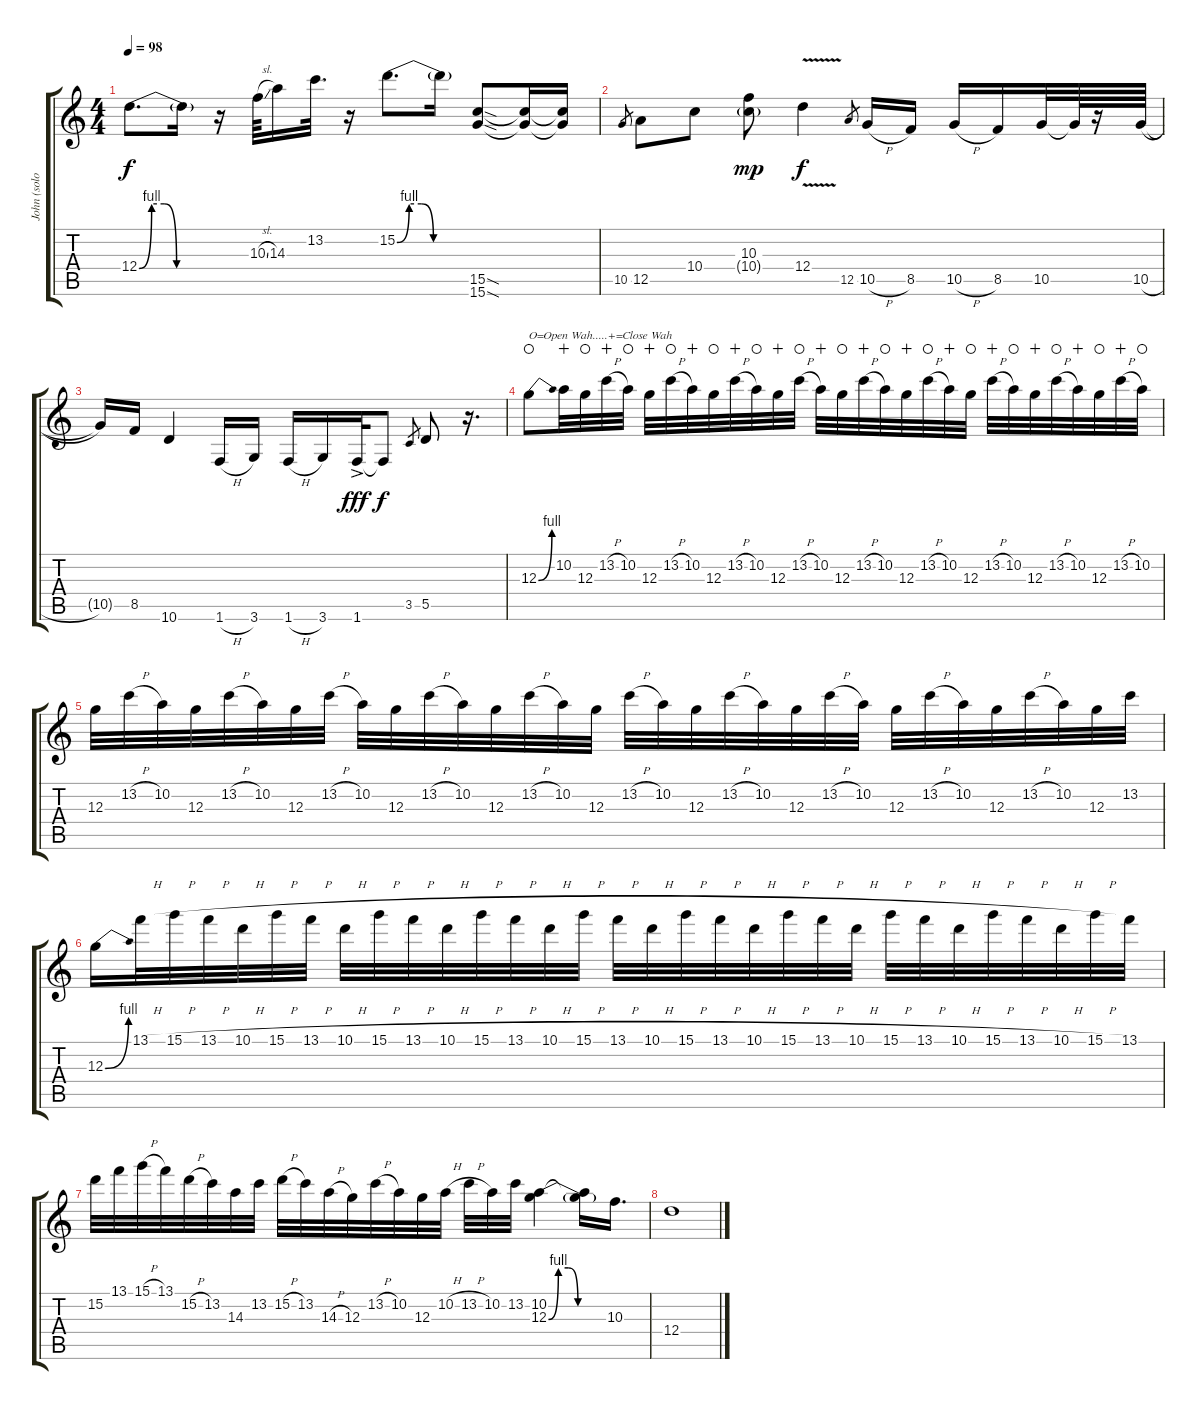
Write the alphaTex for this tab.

\track ("John (solo)" "John (solo") {instrument electricguitarclean}
\staff {score tabs}
\tuning (E4 B3 G3 D3 A2 E2) {hide}
\ts (4 4)
\tempo 98
\clef g2
\ks c
12.4{be (custom 0 0 10 4 20 4 30 0 60 0)}.8{d dy f} 12.4{t}.16 r.16 10.3{sl}.64 14.3.16 13.2.32{d} r.16 15.2{be (custom 0 0 10 4 20 4 30 0 60 0)}.8{d} 15.2{t}.16 (15.5{sod} 15.6{sod}).8 (15.5{t} 15.6{t}).16 (15.5{t} 15.6{t}).16 |
10.5.8{gr} 12.5.8 10.4.8 (10.3 10.4{g}).8{dy mp} 12.4{v}.4{dy f} 12.5.8{gr} 10.5{h}.16 8.5.16 10.5{h}.16 8.5.16 10.5.32 10.5{t}.64 r.16 10.5{h}.64 |
10.5{t}.16 8.5.16 10.6.4 1.6{h}.16 3.6.16 1.6{h}.16 3.6.16 1.6{ac}.32{dy fff} 1.6{t}.8{dy f} 3.5.8{gr} 5.5.8 r.16{d} |
12.3{be (bend 0 0 60 4)}.8{txt "O=Open Wah.....+=Close Wah" instrument distortionguitar waho} 10.2.32{wahc} 12.3.32{waho} 13.2{h}.32{wahc} 10.2.32{waho} 12.3.32{wahc} 13.2{h}.32{waho} 10.2.32{wahc} 12.3.32{waho} 13.2{h}.32{wahc} 10.2.32{waho} 12.3.32{wahc} 13.2{h}.32{waho} 10.2.32{wahc} 12.3.32{waho} 13.2{h}.32{wahc} 10.2.32{waho} 12.3.32{wahc} 13.2{h}.32{waho} 10.2.32{wahc} 12.3.32{waho} 13.2{h}.32{wahc} 10.2.32{waho} 12.3.32{wahc} 13.2{h}.32{waho} 10.2.32{wahc} 12.3.32{waho} 13.2{h}.32{wahc} 10.2.32{waho} |
12.3.32{instrument distortionguitar} 13.2{h}.32 10.2.32 12.3.32 13.2{h}.32 10.2.32 12.3.32 13.2{h}.32 10.2.32 12.3.32 13.2{h}.32 10.2.32 12.3.32 13.2{h}.32 10.2.32 12.3.32 13.2{h}.32 10.2.32 12.3.32 13.2{h}.32 10.2.32 12.3.32 13.2{h}.32 10.2.32 12.3.32 13.2{h}.32 10.2.32 12.3.32 13.2{h}.32 10.2.32 12.3.32 13.2.32 |
12.3{be (bend 0 0 60 4)}.16 13.1{h}.32 15.1{h}.32 13.1{h}.32 10.1{h}.32 15.1{h}.32 13.1{h}.32 10.1{h}.32 15.1{h}.32 13.1{h}.32 10.1{h}.32 15.1{h}.32 13.1{h}.32 10.1{h}.32 15.1{h}.32 13.1{h}.32 10.1{h}.32 15.1{h}.32 13.1{h}.32 10.1{h}.32 15.1{h}.32 13.1{h}.32 10.1{h}.32 15.1{h}.32 13.1{h}.32 10.1{h}.32 15.1{h}.32 13.1{h}.32 10.1{h}.32 15.1{h}.32 13.1.32 |
15.2.32 13.1.32 15.1{h}.32 13.1.32 15.2{h}.32 13.2.32 14.3.32 13.2.32 15.2{h}.32 13.2.32 14.3{h}.32 12.3.32 13.2{h}.32 10.2.32 12.3.32 10.2{h}.32 13.2{h}.32 10.2.32 13.2.32 (10.2 12.3{be (custom 0 0 10 4 20 4 30 0 60 0)}).4 (10.2{t} 12.3{t}).16 10.3.16{d} |
12.4.1
